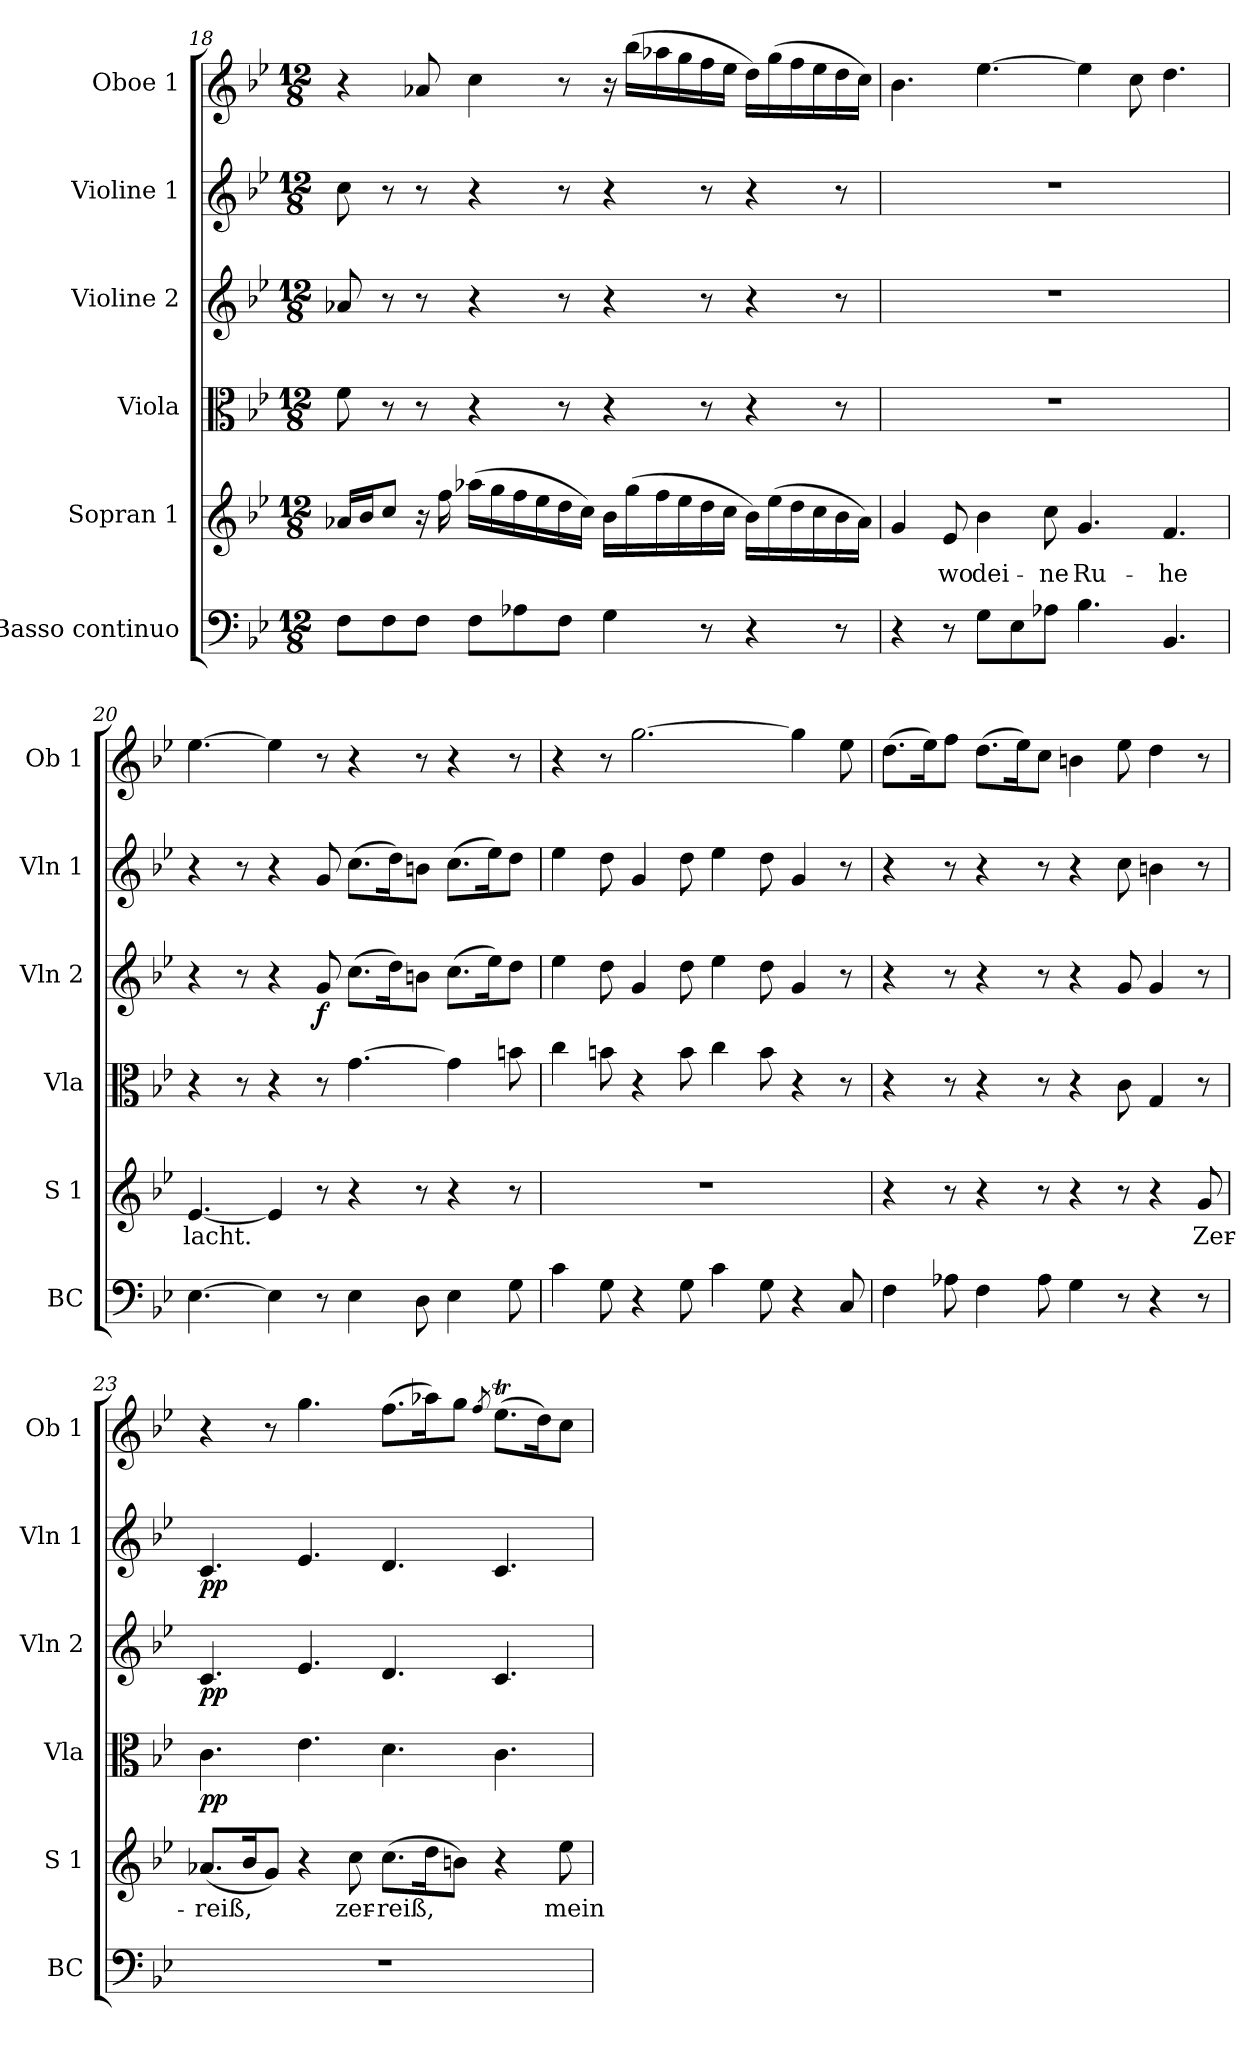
**kern	**kern	**text	**kern	**dynam	**kern	**dynam	**kern	**dynam	**kern
*part6	*part5	*part5	*part4	*part4	*part3	*part3	*part2	*part2	*part1
*staff6	*staff5	*staff5	*staff4	*staff4	*staff3	*staff3	*staff2	*staff2	*staff1
*I"Basso continuo	*I"Sopran 1	*	*I"Viola	*	*I"Violine 2	*	*I"Violine 1	*	*I"Oboe 1
*I'BC	*I'S 1	*	*I'Vla	*	*I'Vln 2	*	*I'Vln 1	*	*I'Ob 1
*clefF4	*clefG2	*	*clefC3	*	*clefG2	*	*clefG2	*	*clefG2
*ITrd7c12	*	*	*	*	*	*	*	*	*
*k[b-e-]	*k[b-e-]	*	*k[b-e-]	*	*k[b-e-]	*	*k[b-e-]	*	*k[b-e-]
*B-:	*B-:	*	*B-:	*	*B-:	*	*B-:	*	*B-:
*M12/8	*M12/8	*	*M12/8	*	*M12/8	*	*M12/8	*	*M12/8
=18	=18	=18	=18	=18	=18	=18	=18	=18	=18
8FF\L	16a-X/LL	.	8f\	.	8a-X/	.	8cc\	.	4r
.	16b-/J	.	.	.	.	.	.	.	.
8FF\	8cc/J	.	8r	.	8r	.	8r	.	.
8FF\J	16r	.	8r	.	8r	.	8r	.	8a-X/
.	16ff\	.	.	.	.	.	.	.	.
8FF\L	(>16aa-X\LL	.	4r	.	4r	.	4r	.	4cc\
.	16gg\	.	.	.	.	.	.	.	.
8AA-X\	16ff\	.	.	.	.	.	.	.	.
.	16ee-\	.	.	.	.	.	.	.	.
8FF\J	16dd\	.	8r	.	8r	.	8r	.	8r
.	16cc\JJ)	.	.	.	.	.	.	.	.
4GG\	16b-\LL	.	4r	.	4r	.	4r	.	16r
.	(>16gg\	.	.	.	.	.	.	.	(>16bb-\LL
.	16ff\	.	.	.	.	.	.	.	16aa-X\
.	16ee-\	.	.	.	.	.	.	.	16gg\
8r	16dd\	.	8r	.	8r	.	8r	.	16ff\
.	16cc\JJ	.	.	.	.	.	.	.	16ee-\JJ
4r	16b-\LL)	.	4r	.	4r	.	4r	.	16dd\LL)
.	(>16ee-\	.	.	.	.	.	.	.	(>16gg\
.	16dd\	.	.	.	.	.	.	.	16ff\
.	16cc\	.	.	.	.	.	.	.	16ee-\
8r	16b-\	.	8r	.	8r	.	8r	.	16dd\
.	16a-\JJ)	.	.	.	.	.	.	.	16cc\JJ)
!!LO:LB:g=z
=19	=19	=19	=19	=19	=19	=19	=19	=19	=19
4r	4g/	.	1.r	.	1.r	.	1.r	.	4.b-\
!	!	!LO:LY:b	!	!	!	!	!	!	!
8r	8e-/	wo	.	.	.	.	.	.	.
!	!	!LO:LY:b	!	!	!	!	!	!	!
8GG\L	4b-\	dei-	.	.	.	.	.	.	[4.ee-\
8EE-\	.	.	.	.	.	.	.	.	.
!	!	!LO:LY:b	!	!	!	!	!	!	!
8AA-X\J	8cc\	-ne	.	.	.	.	.	.	.
!	!	!LO:LY:b	!	!	!	!	!	!	!
4.BB-\	4.g/	Ru-	.	.	.	.	.	.	4ee-\]
.	.	.	.	.	.	.	.	.	8cc\
!	!	!LO:LY:b	!	!	!	!	!	!	!
4.BBB-/	4.f/	-he	.	.	.	.	.	.	4.dd\
=20	=20	=20	=20	=20	=20	=20	=20	=20	=20
!	!	!LO:LY:b	!	!	!	!	!	!	!
[4.EE-\	[4.e-/	lacht.	4r	.	4r	.	4r	.	[4.ee-\
.	.	.	8r	.	8r	.	8r	.	.
4EE-\]	4e-/]	.	4r	.	4r	.	4r	.	4ee-\]
!	!	!	!	!	!	!LO:DY:b	!	!LO:DY:b	!
8r	8r	.	8r	.	8g/	f	8g/	other-dynamics	8r
!	!	!	!	!LO:DY:b	!	!	!	!	!
4EE-\	4r	.	[4.g\	other-dynamics	(>8.cc\L	.	(>8.cc\L	.	4r
.	.	.	.	.	16dd\K)	.	16dd\K)	.	.
8DD\	8r	.	.	.	8bn\J	.	8bn\J	.	8r
4EE-\	4r	.	4g\]	.	(>8.cc\L	.	(>8.cc\L	.	4r
.	.	.	.	.	16ee-\K)	.	16ee-\K)	.	.
8GG\	8r	.	8bn\	.	8dd\J	.	8dd\J	.	8r
=21	=21	=21	=21	=21	=21	=21	=21	=21	=21
4C\	1.r	.	4cc\	.	4ee-\	.	4ee-\	.	4r
8GG\	.	.	8bn\	.	8dd\	.	8dd\	.	8r
4r	.	.	4r	.	4g/	.	4g/	.	[2.gg\
8GG\	.	.	8b\	.	8dd\	.	8dd\	.	.
4C\	.	.	4cc\	.	4ee-\	.	4ee-\	.	.
8GG\	.	.	8b\	.	8dd\	.	8dd\	.	.
4r	.	.	4r	.	4g/	.	4g/	.	4gg\]
8CC/	.	.	8r	.	8r	.	8r	.	8ee-\
=22	=22	=22	=22	=22	=22	=22	=22	=22	=22
4FF\	4r	.	4r	.	4r	.	4r	.	(>8.dd\L
.	.	.	.	.	.	.	.	.	16ee-\K)
8AA-X\	8r	.	8r	.	8r	.	8r	.	8ff\J
4FF\	4r	.	4r	.	4r	.	4r	.	(>8.dd\L
.	.	.	.	.	.	.	.	.	16ee-\K)
8AA-\	8r	.	8r	.	8r	.	8r	.	8cc\J
4GG\	4r	.	4r	.	4r	.	4r	.	4bn\
8r	8r	.	8c\	.	8g/	.	8cc\	.	8ee-\
4r	4r	.	4G/	.	4g/	.	4bn\	.	4dd\
!	!	!LO:LY:b	!	!	!	!	!	!	!
8r	8g/	Zer-	8r	.	8r	.	8r	.	8r
=23	=23	=23	=23	=23	=23	=23	=23	=23	=23
!	!	!LO:LY:b	!	!LO:DY:b	!	!LO:DY:b	!	!LO:DY:b	!
1.r	(<8.a-X/L	-reiß,	4.c\	pp	4.c/	pp	4.c/	pp	4r
.	16b-/K	.	.	.	.	.	.	.	.
.	8g/J)	.	.	.	.	.	.	.	8r
.	4r	.	4.e-\	.	4.e-/	.	4.e-/	.	4.gg\
!	!	!LO:LY:b	!	!	!	!	!	!	!
.	8cc\	zer-	.	.	.	.	.	.	.
!	!	!LO:LY:b	!	!	!	!	!	!	!
.	(>8.cc\L	-reiß,	4.d\	.	4.d/	.	4.d/	.	(>8.ff\L
.	16dd\K	.	.	.	.	.	.	.	16aa-X\K)
.	8bn\J)	.	.	.	.	.	.	.	8gg\J
.	.	.	.	.	.	.	.	.	8qff/
.	4r	.	4.c\	.	4.c/	.	4.c/	.	(>8.ee-T\L
.	.	.	.	.	.	.	.	.	16dd\K)
!	!	!LO:LY:b	!	!	!	!	!	!	!
.	8ee-\	mein	.	.	.	.	.	.	8cc\J
=	=	=	=	=	=	=	=	=	=
*-	*-	*-	*-	*-	*-	*-	*-	*-	*-
